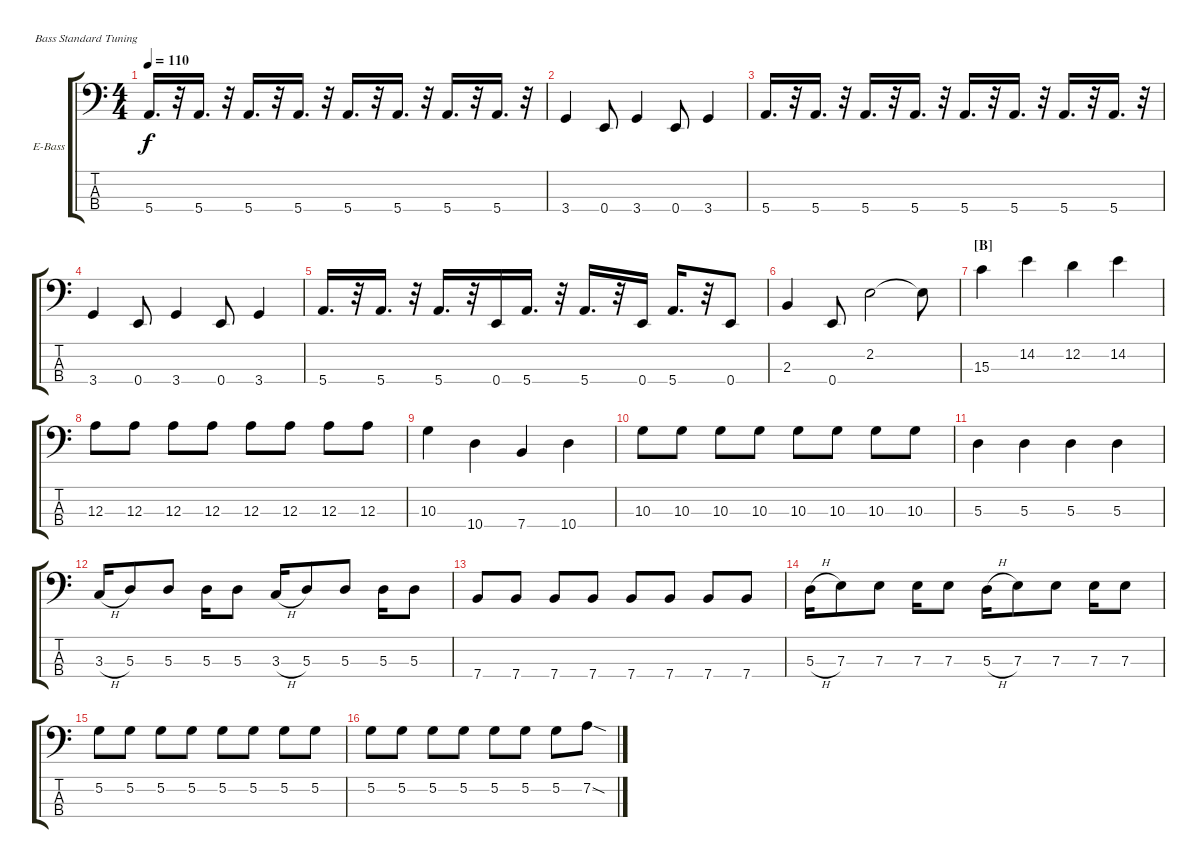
\defaultSystemsLayout 4
\bracketExtendMode groupsimilarinstruments
\firstSystemTrackNameOrientation horizontal
\otherSystemsTrackNameOrientation horizontal
\track ("Nikolai Fraiture" "E-Bass") {instrument electricbassfinger}
\staff {score tabs}
\tuning (G2 D2 A1 E1)
\ts (4 4)
\tempo 110
\clef f4
\ks c
5.4.16{d dy f} r.32 5.4.16{d} r.32 5.4.16{d} r.32 5.4.16{d} r.32 5.4.16{d} r.32 5.4.16{d} r.32 5.4.16{d} r.32 5.4.16{d} r.32 |
3.4.4 0.4.8 3.4.4 0.4.8 3.4.4 |
5.4.16{d} r.32 5.4.16{d} r.32 5.4.16{d} r.32 5.4.16{d} r.32 5.4.16{d} r.32 5.4.16{d} r.32 5.4.16{d} r.32 5.4.16{d} r.32 |
3.4.4 0.4.8 3.4.4 0.4.8 3.4.4 |
5.4.16{d} r.32 5.4.16{d} r.32 5.4.16{d} r.32 0.4.16 5.4.16{d} r.32 5.4.16{d} r.32 0.4.16 5.4.16{d} r.32 0.4.8 |
2.3.4 0.4.8 2.2.2 2.2{t}.8 |
\section ("B" "")
15.3.4 14.2.4 12.2.4 14.2.4 |
12.3.8 12.3.8 12.3.8 12.3.8 12.3.8 12.3.8 12.3.8 12.3.8 |
10.3.4 10.4.4 7.4.4 10.4.4 |
10.3.8 10.3.8 10.3.8 10.3.8 10.3.8 10.3.8 10.3.8 10.3.8 |
5.3.4 5.3.4 5.3.4 5.3.4 |
3.3{h}.16 5.3.8 5.3.8 5.3.16 5.3.8 3.3{h}.16 5.3.8 5.3.8 5.3.16 5.3.8 |
7.4.8 7.4.8 7.4.8 7.4.8 7.4.8 7.4.8 7.4.8 7.4.8 |
5.3{h}.16 7.3.8 7.3.8 7.3.16 7.3.8 5.3{h}.16 7.3.8 7.3.8 7.3.16 7.3.8 |
5.2.8 5.2.8 5.2.8 5.2.8 5.2.8 5.2.8 5.2.8 5.2.8 |
5.2.8 5.2.8 5.2.8 5.2.8 5.2.8 5.2.8 5.2.8 7.2{sod}.8
